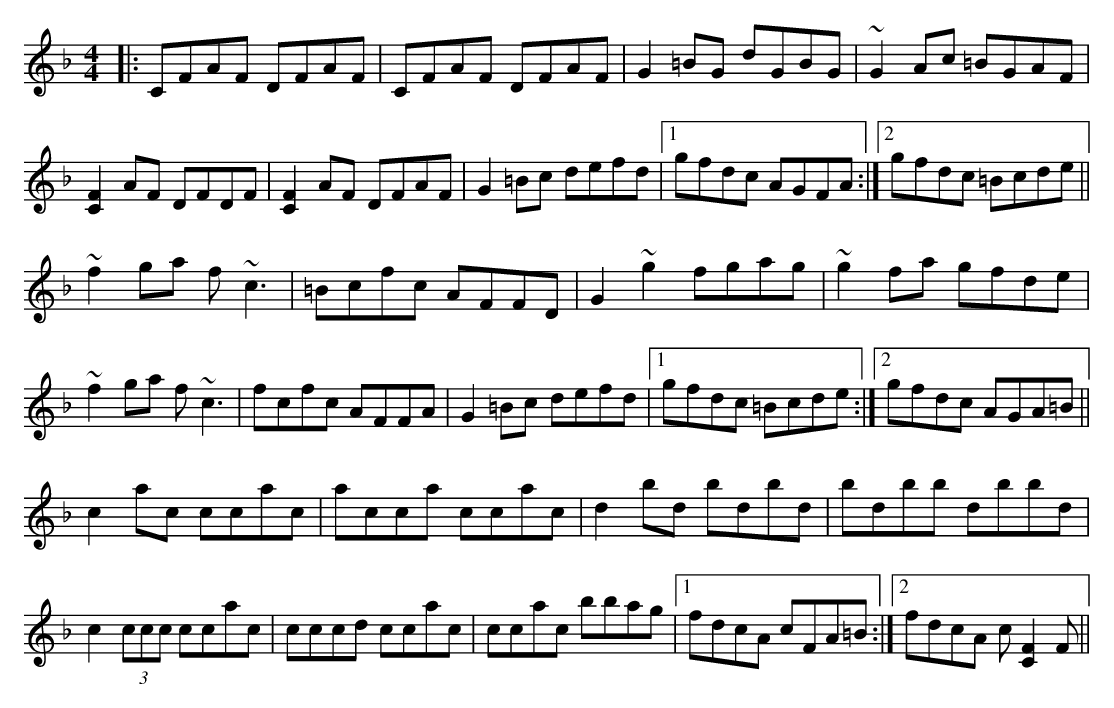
X:1
M:4/4
K:F
|:CFAF DFAF|CFAF DFAF|G2=BG dGBG|~G2Ac =BGAF|
[C2F2]AF DFDF|[C2F2]AF DFAF|G2=Bc defd|1 gfdc AGFA:|2 gfdc =Bcde||
~f2ga f~c3|=Bcfc AFFD|G2~g2 fgag|~g2fa gfde|
~f2ga f~c3|fcfc AFFA|G2=Bc defd|1 gfdc =Bcde:|2 gfdc AGA=B||
c2ac ccac|acca ccac|d2bd bdbd|bdbb dbbd|
c2 (3ccc ccac|cccd ccac|ccac bbag|1 fdcA cFA=B:|2 fdcA c[C2F2]F||
